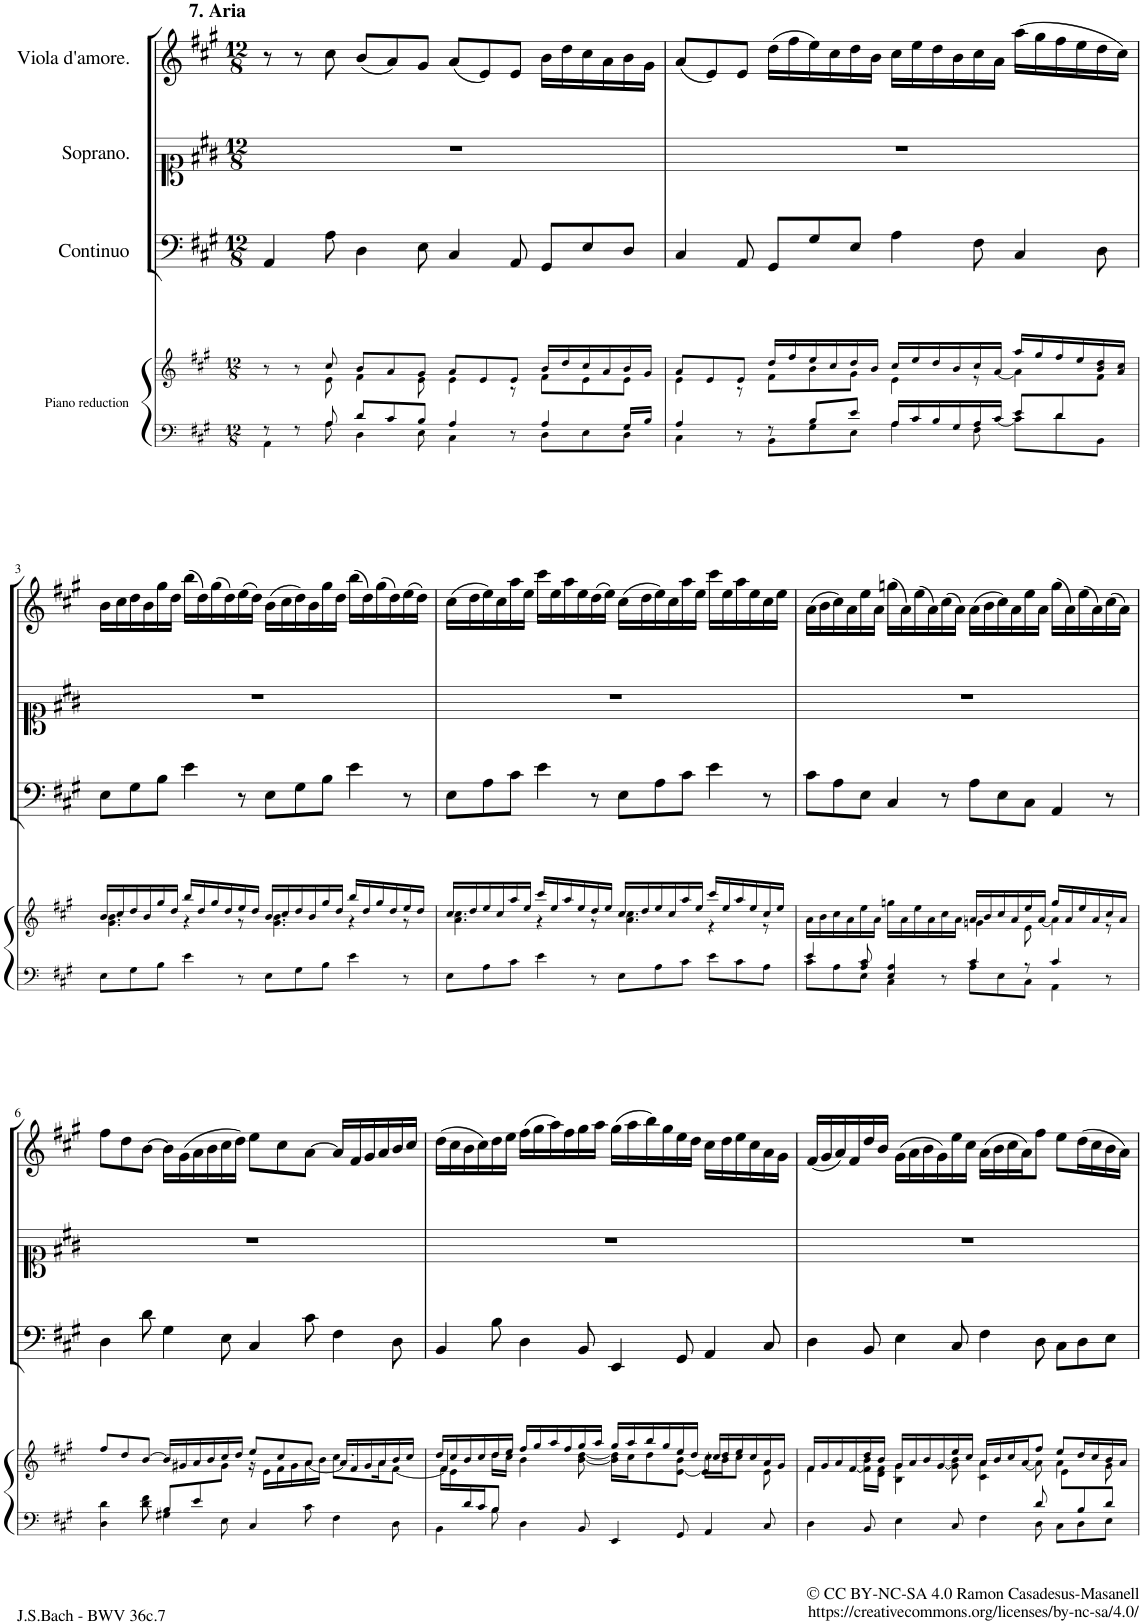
**kern	**kern	**kern	**kern	**kern
*part4	*part4	*part3	*part2	*part1
*staff5	*staff4	*staff3	*staff2	*staff1
*I"Piano reduction	*	*I"Continuo	*I"Soprano.	*I"Viola d'amore.
*I'Pno	*	*	*	*
*stria5	*stria5	*	*	*
*clefF4	*clefG2	*clefF4	*clefC1	*clefG2
*k[f#c#g#]	*k[f#c#g#]	*k[f#c#g#]	*k[f#c#g#]	*k[f#c#g#]
*A:	*A:	*A:	*A:	*A:
*M12/8	*M12/8	*M12/8	*M12/8	*M12/8
=1	=1	=1	=1	=1
*^	*^	*	*	*
!	!	!	!	!	!	!LO:TX:a:B:t=7. Aria
8r	4AA\	8r	8ryy	4AA/	1.r	8r
8r	.	8r	8ryy	.	.	8r
8A/	8A\	8cc#/	8e\	8A\	.	8cc#\
8d/L	4D\	8b/L	4f#\	4D\	.	(8b/L
8c#/	.	8a/	.	.	.	8a/)
8B/J	8E\	8g#/J	8e\	8E\	.	8g#/J
4A/	4C#\	8a/L	4e\	4C#/	.	(8a/L
.	.	8e/	.	.	.	8e/)
8r	8ryy	8e/J	8r	8AA/	.	8e/J
4A/	8D\L	16b/LL	8f#\L	8GG#/L	.	16b\LL
.	.	16dd/	.	.	.	16dd\
.	8E\	16cc#/	8e\	8E/	.	16cc#\
.	.	16a/	.	.	.	16a\
16G#/LL	8D\J	16b/	8e\J	8D/J	.	16b\
16B/JJ	.	16g#/JJ	.	.	.	16g#\JJ
=2	=2	=2	=2	=2	=2	=2
*	*	*	*^	*	*	*
4A/	4C#\	8a/L	4e\	4.ryy	4C#/	1.r	(8a/L
.	.	8e/	.	.	.	.	8e/)
8r	8ryy	8e/J	8r	.	8AA/	.	8e/J
*	*	*	*v	*v	*	*	*
8r	8BB\L	16dd/LL	8f#\L	8GG#/L	.	(16dd\LL
.	.	16ff#/	.	.	.	16ff#\
8B/L	8G#\	16ee/	8b\	8G#/	.	16ee\)
.	.	16cc#/	.	.	.	16cc#\
8e/J	8E\J	16dd/	8g#\J	8E/J	.	16dd\
.	.	16b/JJ	.	.	.	16b\JJ
16A/LL	4A\	16cc#/LL	4e\	4A\	.	16cc#\LL
16c#/	.	16ee/	.	.	.	16ee\
16B/	.	16dd/	.	.	.	16dd\
16G#/	.	16b/	.	.	.	16b\
16A/	8F#\	16cc#/	8r	8F#\	.	16cc#\
[<16c#/JJ	.	[<16a/JJ	.	.	.	16a\JJ
8e/L	8c#\L]	16aa/LL	4a\]	4C#/	.	(16aa\LL
.	.	16gg#/	.	.	.	16gg#\
8d/	8d\	16ff#/	.	.	.	16ff#\
.	.	16ee/	.	.	.	16ee\
*	*	*	*^	*	*	*
8ryy	8BB\J	16b/ 16dd/	8ryy	8f#\J	8D\	.	16dd\
.	.	16a/ 16cc#/JJ	.	.	.	.	16cc#\JJ)
*v	*v	*	*	*	*	*	*
*	*	*v	*v	*	*	*
!!LO:LB:g=z
=3	=3	=3	=3	=3	=3
8E\L	16b/LL	4.g#\ 4.b\	8E\L	1.r	16b\LL
.	16cc#/	.	.	.	16cc#\
8G#\	16dd/	.	8G#\	.	16dd\
.	16b/	.	.	.	16b\
8B\J	16gg#/	.	8B\J	.	16gg#\
.	16dd/JJ	.	.	.	16dd\JJ
4e\	16bb/LL	4r	4e\	.	(16bb\LL
.	16dd/	.	.	.	16dd\)
.	16gg#/	.	.	.	(16gg#\
.	16dd/	.	.	.	16dd\)
8r	16ee/	8r	8r	.	(16ee\
.	16dd/JJ	.	.	.	16dd\JJ)
8E\L	16b/LL	4.g#\ 4.b\	8E\L	.	(16b\LL
.	16cc#/	.	.	.	16cc#\
8G#\	16dd/	.	8G#\	.	16dd\)
.	16b/	.	.	.	16b\
8B\J	16gg#/	.	8B\J	.	16gg#\
.	16dd/JJ	.	.	.	16dd\JJ
4e\	16bb/LL	4r	4e\	.	(16bb\LL
.	16dd/	.	.	.	16dd\)
.	16gg#/	.	.	.	(16gg#\
.	16dd/	.	.	.	16dd\)
8r	16ee/	8r	8r	.	(16ee\
.	16dd/JJ	.	.	.	16dd\JJ)
=4	=4	=4	=4	=4	=4
8E\L	16cc#/LL	4.a\ 4.cc#\	8E\L	1.r	(16cc#\LL
.	16dd/	.	.	.	16dd\
8A\	16ee/	.	8A\	.	16ee\)
.	16cc#/	.	.	.	16cc#\
8c#\J	16aa/	.	8c#\J	.	16aa\
.	16ee/JJ	.	.	.	16ee\JJ
4e\	16ccc#/LL	4r	4e\	.	16ccc#\LL
.	16ee/	.	.	.	16ee\
.	16aa/	.	.	.	16aa\
.	16ee/	.	.	.	16ee\
8r	16dd/	8r	8r	.	(16dd\
.	16ee/JJ	.	.	.	16ee\JJ)
8E\L	16cc#/LL	4.a\ 4.cc#\	8E\L	.	(16cc#\LL
.	16dd/	.	.	.	16dd\
8A\	16ee/	.	8A\	.	16ee\)
.	16cc#/	.	.	.	16cc#\
8c#\J	16aa/	.	8c#\J	.	16aa\
.	16ee/JJ	.	.	.	16ee\JJ
8e\L	16ccc#/LL	4r	4e\	.	16ccc#\LL
.	16ee/	.	.	.	16ee\
8c#\	16aa/	.	.	.	16aa\
.	16ee/	.	.	.	16ee\
8A\J	16cc#/	8r	8r	.	16cc#\
.	16ee/JJ	.	.	.	16ee\JJ
=5	=5	=5	=5	=5	=5
*^	*	*	*	*	*
4e/	8c#\L	16a\LL	4.ryy	8c#\L	1.r	(16a\LL
.	.	16b\	.	.	.	16b\
.	8A\	16cc#\	.	8A\	.	16cc#\)
.	.	16a\	.	.	.	16a\
8A/ 8c#/	8E\J	16ee\	.	8E\J	.	16ee\
.	.	16a\JJ	.	.	.	16a\JJ
4E/ 4A/	4C#\	16ggn\LL	4.ryy	4C#/	.	(16ggn\LL
.	.	16a\	.	.	.	16a\)
.	.	16ee\	.	.	.	(16ee\
.	.	16a\	.	.	.	16a\)
8r	8ryy	16cc#\	.	8r	.	(16cc#\
.	.	16a\JJ	.	.	.	16a\JJ)
4c#/	8A\L	16a/LL	4gn\	8A\L	.	(16a\LL
.	.	16b/	.	.	.	16b\
.	8E\	16cc#/	.	8E\	.	16cc#\)
.	.	16a/	.	.	.	16a\
8r	8C#\J	16ee/	8e\	8C#\J	.	16ee\
.	.	[<16a/JJ	.	.	.	16a\JJ
4c#/	4AA\	16gg/LL	4a\]	4AA/	.	(16gg\LL
.	.	16a/	.	.	.	16a\)
.	.	16ee/	.	.	.	(16ee\
.	.	16a/	.	.	.	16a\)
8r	8ryy	16cc#/	8r	8r	.	(16cc#\
.	.	16a/JJ	.	.	.	16a\JJ)
!!LO:LB:g=z
=6	=6	=6	=6	=6	=6	=6
4d\	4D\	8ff#/L	8ryy	4D\	1.r	8ff#\L
*	*	*v	*v	*	*	*
.	.	8dd/	.	.	8dd\
8f#\	8d\	[8b/J	8d\	.	[8b\J
8B/L	4G#X\	16b/LL]	4G#\	.	16b\LL]
.	.	16g#X/	.	.	(16g#\
8e/	.	16a/	.	.	16a\
.	.	16b/	.	.	16b\
*	*	*^	*	*	*
2..ryy	8E\	16cc#/	8g#\J	8E\	.	16cc#\
.	.	16dd/JJ	.	.	.	16dd\JJ)
.	4C#/	8ee/L	16r	4C#/	.	8ee\L
.	.	.	16e\LL	.	.	.
.	.	8cc#/	16f#\	.	.	8cc#\
.	.	.	16g#\	.	.	.
.	8c#\	[<8a/J	16a\	8c#\	.	[8a\J
.	.	.	16b\JJ	.	.	.
.	4F#\	16a/LL]	8.cc#\L	4F#\	.	16a/LL]
.	.	16f#/	.	.	.	16f#/
.	.	16g#/	.	.	.	16g#/
.	.	16a/	16a\K	.	.	16a/
.	8D\	16b/	[8f#\J	8D\	.	16b/
.	.	16cc#/JJ	.	.	.	16cc#/JJ
=7	=7	=7	=7	=7	=7	=7
*	*	*	*^	*	*	*
8ryy	4BB\	16dd/LL	4f#/]	16f#\LL	4BB/	1.r	(16dd\LL
.	.	16cc#/	.	16e\	.	.	16cc#\
16d/	.	16b/	.	1ryy	.	.	16b\
16c#/J	.	16cc#/	.	.	.	.	16cc#\)
8B/J	8B\	16dd/	16dd\LL	.	8B\	.	16dd\
.	.	16ee/JJ	16cc#\JJ	.	.	.	16ee\JJ
4D\	4ryy	16ff#/LL	4b\	.	4D\	.	(16ff#\LL
.	.	16gg#/	.	.	.	.	16gg#\
.	.	16aa/	.	.	.	.	16aa\)
.	.	16ff#/	.	.	.	.	16ff#\
8BB/	8ryy	16gg#/	[8b\ [8dd\	.	8BB/	.	16gg#\
.	.	16aa/JJ	.	.	.	.	16aa\JJ
4EE/	4ryy	16gg#/LL	16b\] 16dd\]LL	.	4EE/	.	(16gg#\LL
.	.	16aa/	16cc#\J	.	.	.	16aa\
.	.	16bb/	8dd\	.	.	.	16bb\)
.	.	16gg#/	.	.	.	.	16gg#\
8GG#/	8ryy	16ee/	[8e\ 8b\J	.	8GG#/	.	16ee\
.	.	16dd/JJ	.	.	.	.	16dd\JJ
4ryy	4AA/	16cc#/LL	16cc#\LL	4e/]	4AA/	.	16cc#\LL
.	.	16dd/	16b\J	.	.	.	16dd\
.	.	16ee/	8cc#\J	.	.	.	16ee\
.	.	16cc#/	.	.	.	.	16cc#\
8C#/	8ryy	16a/	8e\	8ryy	8C#/	.	16a\
.	.	16g#/JJ	.	.	.	.	16g#\JJ
=8	=8	=8	=8	=8	=8	=8	=8
4D\	2.ryy	16f#/LL	4f#\	8ryy	4D\	1.r	(16f#/LL
.	.	16g#/	.	.	.	.	16g#/
*	*	*	*v	*v	*	*	*
.	.	16a/	.	.	.	16a/)
.	.	[<16f#/	.	.	.	16f#/
8BB/	.	16dd/	16f#\] 16b\LL	8BB/	.	16dd/
.	.	16b/JJ	16d\ 16f#\JJ	.	.	16b/JJ
4E\	.	16g#/LL	4B\ 4g#\	4E\	.	(16g#\LL
.	.	16a/	.	.	.	16a\
.	.	16b/	.	.	.	16b\
.	.	[<16g#/	.	.	.	16g#\)
8C#/	.	16ee/	8g#\] 8b\	8C#/	.	16ee\
.	.	16cc#/JJ	.	.	.	16cc#\JJ
4ryy	4F#\	16a/LL	4c#\ 4a\	4F#\	.	(16a\LL
.	.	16b/	.	.	.	16b\
.	.	16cc#/	.	.	.	16cc#\
.	.	[<16a/J	.	.	.	16a\J)
8d/	8D\	8ff#/J	8a\]	8D\	.	8ff#\J
*	*	*	*^	*	*	*
8ryy	8C#\L	8ee/L	4a\	8e\L	8C#\L	.	8ee\L
8B/	8D\	16dd/L	.	4ryy	8D\	.	(16dd\L
.	.	16cc#/	.	.	.	.	16cc#\
8d/J	8E\J	16b/	8g#\	.	8E\J	.	16b\
.	.	16a/JJ	.	.	.	.	16a\JJ)
*v	*v	*	*	*	*	*	*
*	*v	*v	*v	*	*	*
=	=	=	=	=
*-	*-	*-	*-	*-
